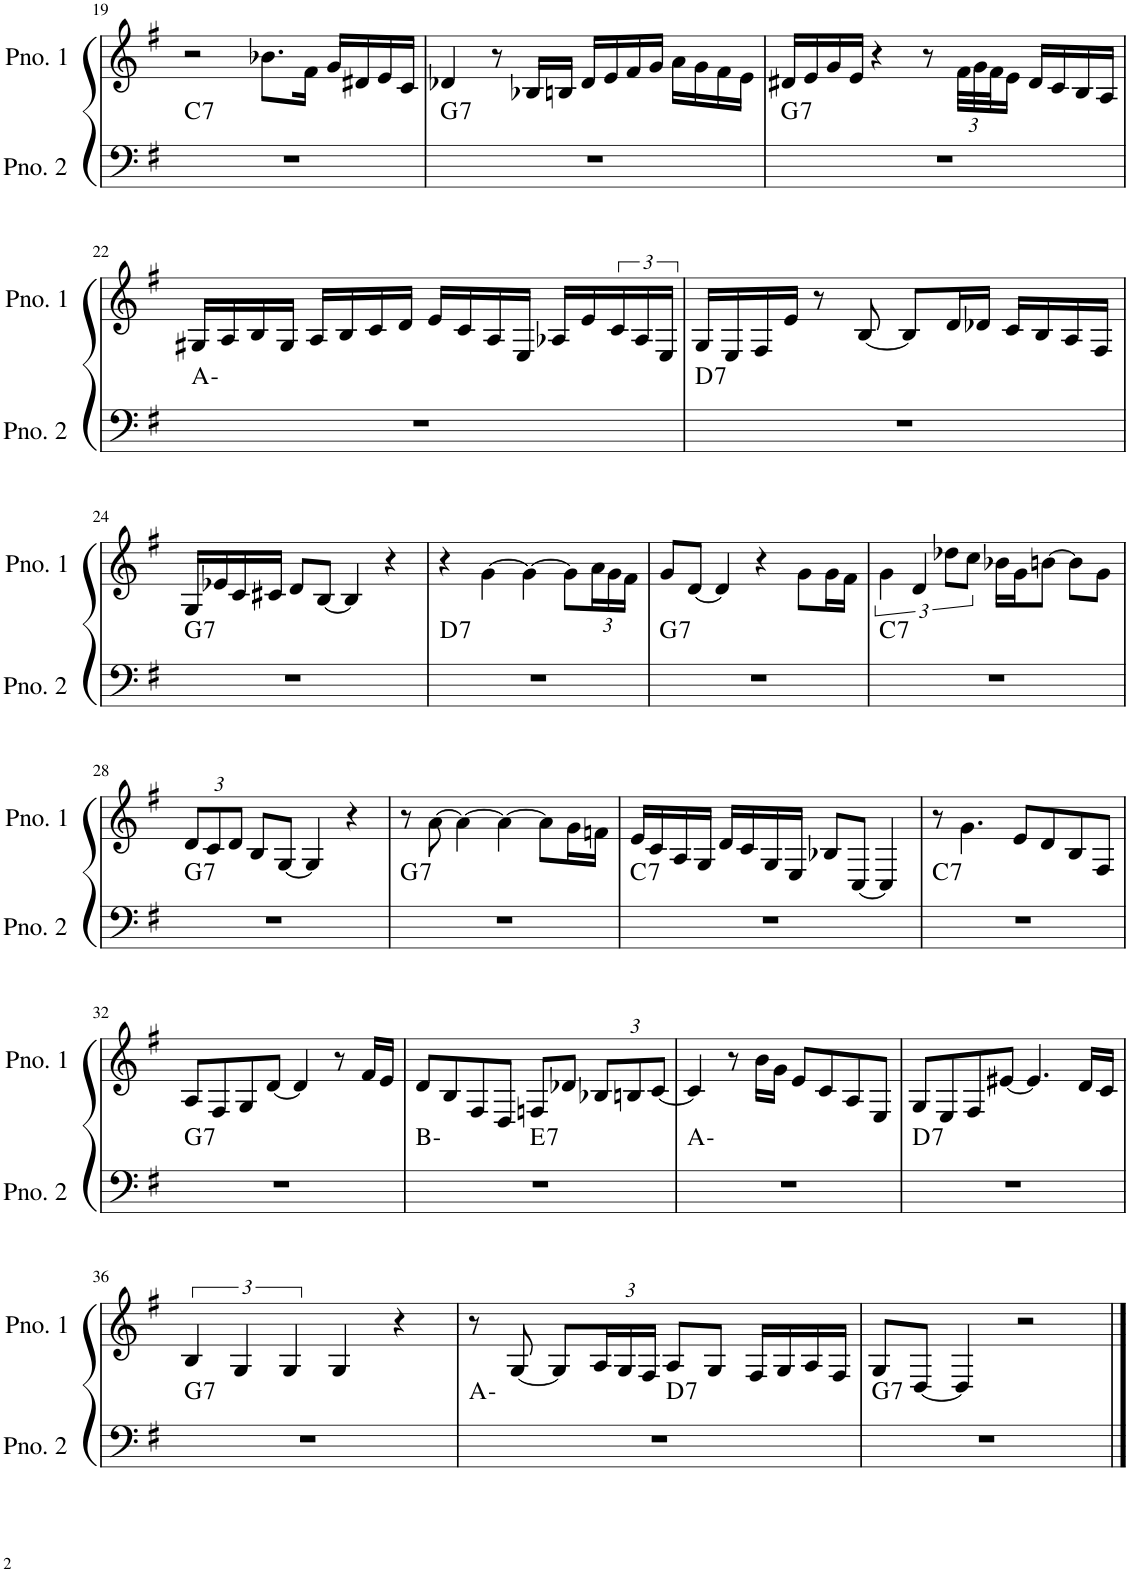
**kern	**harte	**kern
*part2	*part2	*part1
*staff2	*	*staff1
*I"ピアノ 2	*	*I"ピアノ 1
!!LO:PB:g=z
*clefF4	*	*clefG2
*k[f#]	*	*k[f#]
*M4/4	*	*M4/4
=19	=19	=19
!	!LO:H:kt=7	!
1r	C:7	2r
.	.	8.b-X\L
.	.	16f#\Jk
.	.	16g/LL
.	.	16d#X/
.	.	16e/
.	.	16c/JJ
=20	=20	=20
!	!LO:H:kt=7	!
1r	G:7	4d-X/
.	.	8r
.	.	16B-X/LL
.	.	16Bn/JJ
.	.	16d-/LL
.	.	16e/
.	.	16f#/
.	.	16g/JJ
.	.	16a\LL
.	.	16g\
.	.	16f#\
.	.	16e\JJ
=21	=21	=21
!	!LO:H:kt=7	!
1r	G:7	16d#X/LL
.	.	16e/
.	.	16g/
.	.	16e/JJ
.	.	4r
.	.	8r
*	*	*Xbrackettup
.	.	48f#\LLL
.	.	48g\
.	.	48f#\J
.	.	16e\JJ
.	.	16d#/LL
.	.	16c/
.	.	16B/
.	.	16A/JJ
!!LO:LB:g=z
=22	=22	=22
1r	A:min	16G#X/LL
.	.	16A/
.	.	16B/
.	.	16G#/JJ
.	.	16A/LL
.	.	16B/
.	.	16c/
.	.	16d/JJ
.	.	16e/LL
.	.	16c/
.	.	16A/
.	.	16E/JJ
.	.	16A-X/LL
.	.	16e/
*	*	*brackettup
.	.	24c/
.	.	24A-/
.	.	24E/JJ
=23	=23	=23
!	!LO:H:kt=7	!
1r	D:7	16G/LL
.	.	16E/
.	.	16F#/
.	.	16e/JJ
.	.	8r
.	.	[8B/
.	.	8B/L]
.	.	16d/L
.	.	16d-X/JJ
.	.	16c/LL
.	.	16B/
.	.	16A/
.	.	16F#/JJ
!!LO:LB:g=z
=24	=24	=24
!	!LO:H:kt=7	!
1r	G:7	16G/LL
.	.	16e-X/
.	.	16c/
.	.	16c#X/JJ
.	.	8d/L
.	.	[8B/J
.	.	4B/]
.	.	4r
=25	=25	=25
!	!LO:H:kt=7	!
1r	D:7	4r
.	.	[4g\
.	.	4g\_
.	.	8g\L]
*	*	*Xbrackettup
.	.	24a\L
.	.	24g\
.	.	24f#\JJ
=26	=26	=26
!	!LO:H:kt=7	!
1r	G:7	8g/L
.	.	[8d/J
.	.	4d/]
.	.	4r
.	.	8g\L
.	.	16g\L
.	.	16f#\JJ
=27	=27	=27
*	*	*brackettup
!	!LO:H:kt=7	!
1r	C:7	6g\
.	.	6d/
.	.	12dd-X\L
.	.	12cc\J
.	.	16b-X\LL
.	.	16g\J
.	.	[8bn\J
.	.	8b\L]
.	.	8g\J
!!LO:LB:g=z
=28	=28	=28
*	*	*Xbrackettup
!	!LO:H:kt=7	!
1r	G:7	12d/L
.	.	12c/
.	.	12d/J
.	.	8B/L
.	.	[8G/J
.	.	4G/]
.	.	4r
=29	=29	=29
!	!LO:H:kt=7	!
1r	G:7	8r
.	.	[8a\
.	.	4a\_
.	.	4a\_
.	.	8a\L]
.	.	16g\L
.	.	16fn\JJ
=30	=30	=30
!	!LO:H:kt=7	!
1r	C:7	16e/LL
.	.	16c/
.	.	16A/
.	.	16G/JJ
.	.	16d/LL
.	.	16c/
.	.	16G/
.	.	16E/JJ
.	.	8B-X/L
.	.	[8C/J
.	.	4C/]
=31	=31	=31
!	!LO:H:kt=7	!
1r	C:7	8r
.	.	4.g\
.	.	8e/L
.	.	8d/
.	.	8B/
.	.	8F#/J
!!LO:LB:g=z
=32	=32	=32
!	!LO:H:kt=7	!
1r	G:7	8A/L
.	.	8F#/
.	.	8G/
.	.	[8d/J
.	.	4d/]
.	.	8r
.	.	16f#/LL
.	.	16e/JJ
=33	=33	=33
*^	*	*
1r	2ryy	B:min	8d/L
.	.	.	8B/
.	.	.	8F#/
.	.	.	8D/J
!	!	!LO:H:kt=7	!
.	2ryy	E:7	8Fn/L
.	.	.	8d-X/J
.	.	.	12B-X/L
.	.	.	12Bn/
.	.	.	[12c/J
*v	*v	*	*
=34	=34	=34
1r	A:min	4c/]
.	.	8r
.	.	16b\LL
.	.	16g\JJ
.	.	8e/L
.	.	8c/
.	.	8A/
.	.	8E/J
=35	=35	=35
!	!LO:H:kt=7	!
1r	D:7	8G/L
.	.	8E/
.	.	8F#/
.	.	[8e#X/J
.	.	4.e#/]
.	.	16d/LL
.	.	16c/JJ
!!LO:LB:g=z
=36	=36	=36
*	*	*brackettup
!	!LO:H:kt=7	!
1r	G:7	6B/
.	.	6G/
.	.	6G/
.	.	4G/
.	.	4r
=37	=37	=37
*^	*	*
1r	2ryy	A:min	8r
.	.	.	[8G/
.	.	.	8G/L]
*	*	*	*Xbrackettup
.	.	.	24A/L
.	.	.	24G/
.	.	.	24F#/JJ
!	!	!LO:H:kt=7	!
.	2ryy	D:7	8A/L
.	.	.	8G/J
.	.	.	16F#/LL
.	.	.	16G/
.	.	.	16A/
.	.	.	16F#/JJ
=38	=38	=38	=38
!	!	!LO:H:kt=7	!
*v	*v	*	*
1r	G:7	8G/L
.	.	[8D/J
.	.	4D/]
.	.	2r
==	==	==
*-	*-	*-
